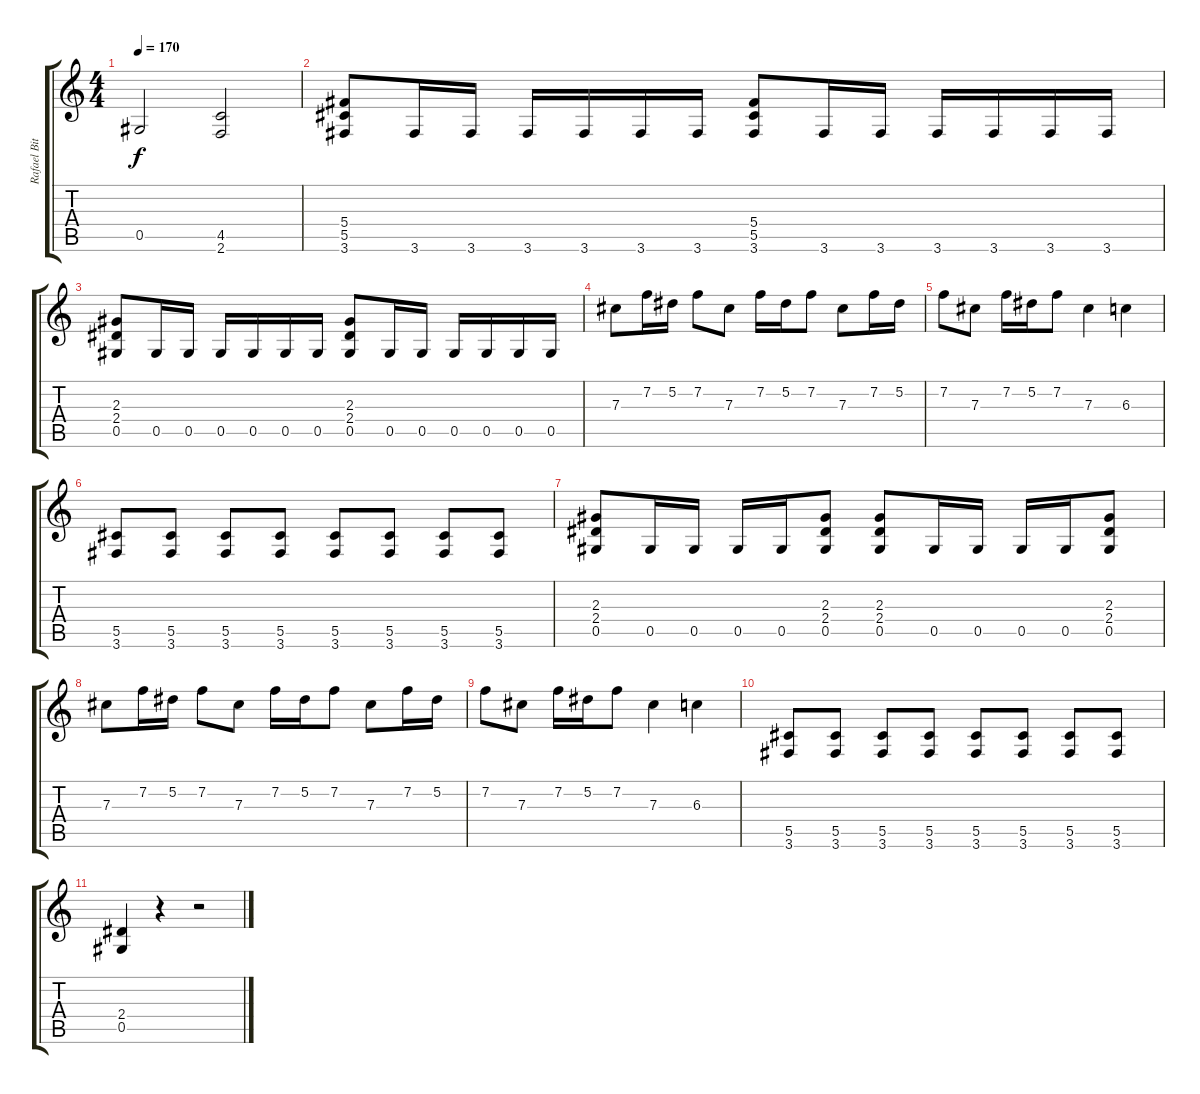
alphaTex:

\track ("Rafael Bittencourt" "Rafael Bit") {instrument distortionguitar}
\staff {score tabs}
\tuning (Eb4 Bb3 Gb3 Db3 Ab2 Eb2) {hide}
\ts (4 4)
\tempo 170
\clef g2
\ks c
0.5.2{dy f} (4.5 2.6).2 |
(5.4 5.5 3.6).8 3.6.16 3.6.16 3.6.16 3.6.16 3.6.16 3.6.16 (5.4 5.5 3.6).8 3.6.16 3.6.16 3.6.16 3.6.16 3.6.16 3.6.16 |
(2.3 2.4 0.5).8 0.5.16 0.5.16 0.5.16 0.5.16 0.5.16 0.5.16 (2.3 2.4 0.5).8 0.5.16 0.5.16 0.5.16 0.5.16 0.5.16 0.5.16 |
7.3.8 7.2.16 5.2.16 7.2.8 7.3.8 7.2.16 5.2.16 7.2.8 7.3.8 7.2.16 5.2.16 |
7.2.8 7.3.8 7.2.16 5.2.16 7.2.8 7.3.4 6.3.4 |
(5.5 3.6).8 (5.5 3.6).8 (5.5 3.6).8 (5.5 3.6).8 (5.5 3.6).8 (5.5 3.6).8 (5.5 3.6).8 (5.5 3.6).8 |
(2.3 2.4 0.5).8 0.5.16 0.5.16 0.5.16 0.5.16 (2.3 2.4 0.5).8 (2.3 2.4 0.5).8 0.5.16 0.5.16 0.5.16 0.5.16 (2.3 2.4 0.5).8 |
7.3.8 7.2.16 5.2.16 7.2.8 7.3.8 7.2.16 5.2.16 7.2.8 7.3.8 7.2.16 5.2.16 |
7.2.8 7.3.8 7.2.16 5.2.16 7.2.8 7.3.4 6.3.4 |
(5.5 3.6).8 (5.5 3.6).8 (5.5 3.6).8 (5.5 3.6).8 (5.5 3.6).8 (5.5 3.6).8 (5.5 3.6).8 (5.5 3.6).8 |
(2.4 0.5).4 r.4 r.2
